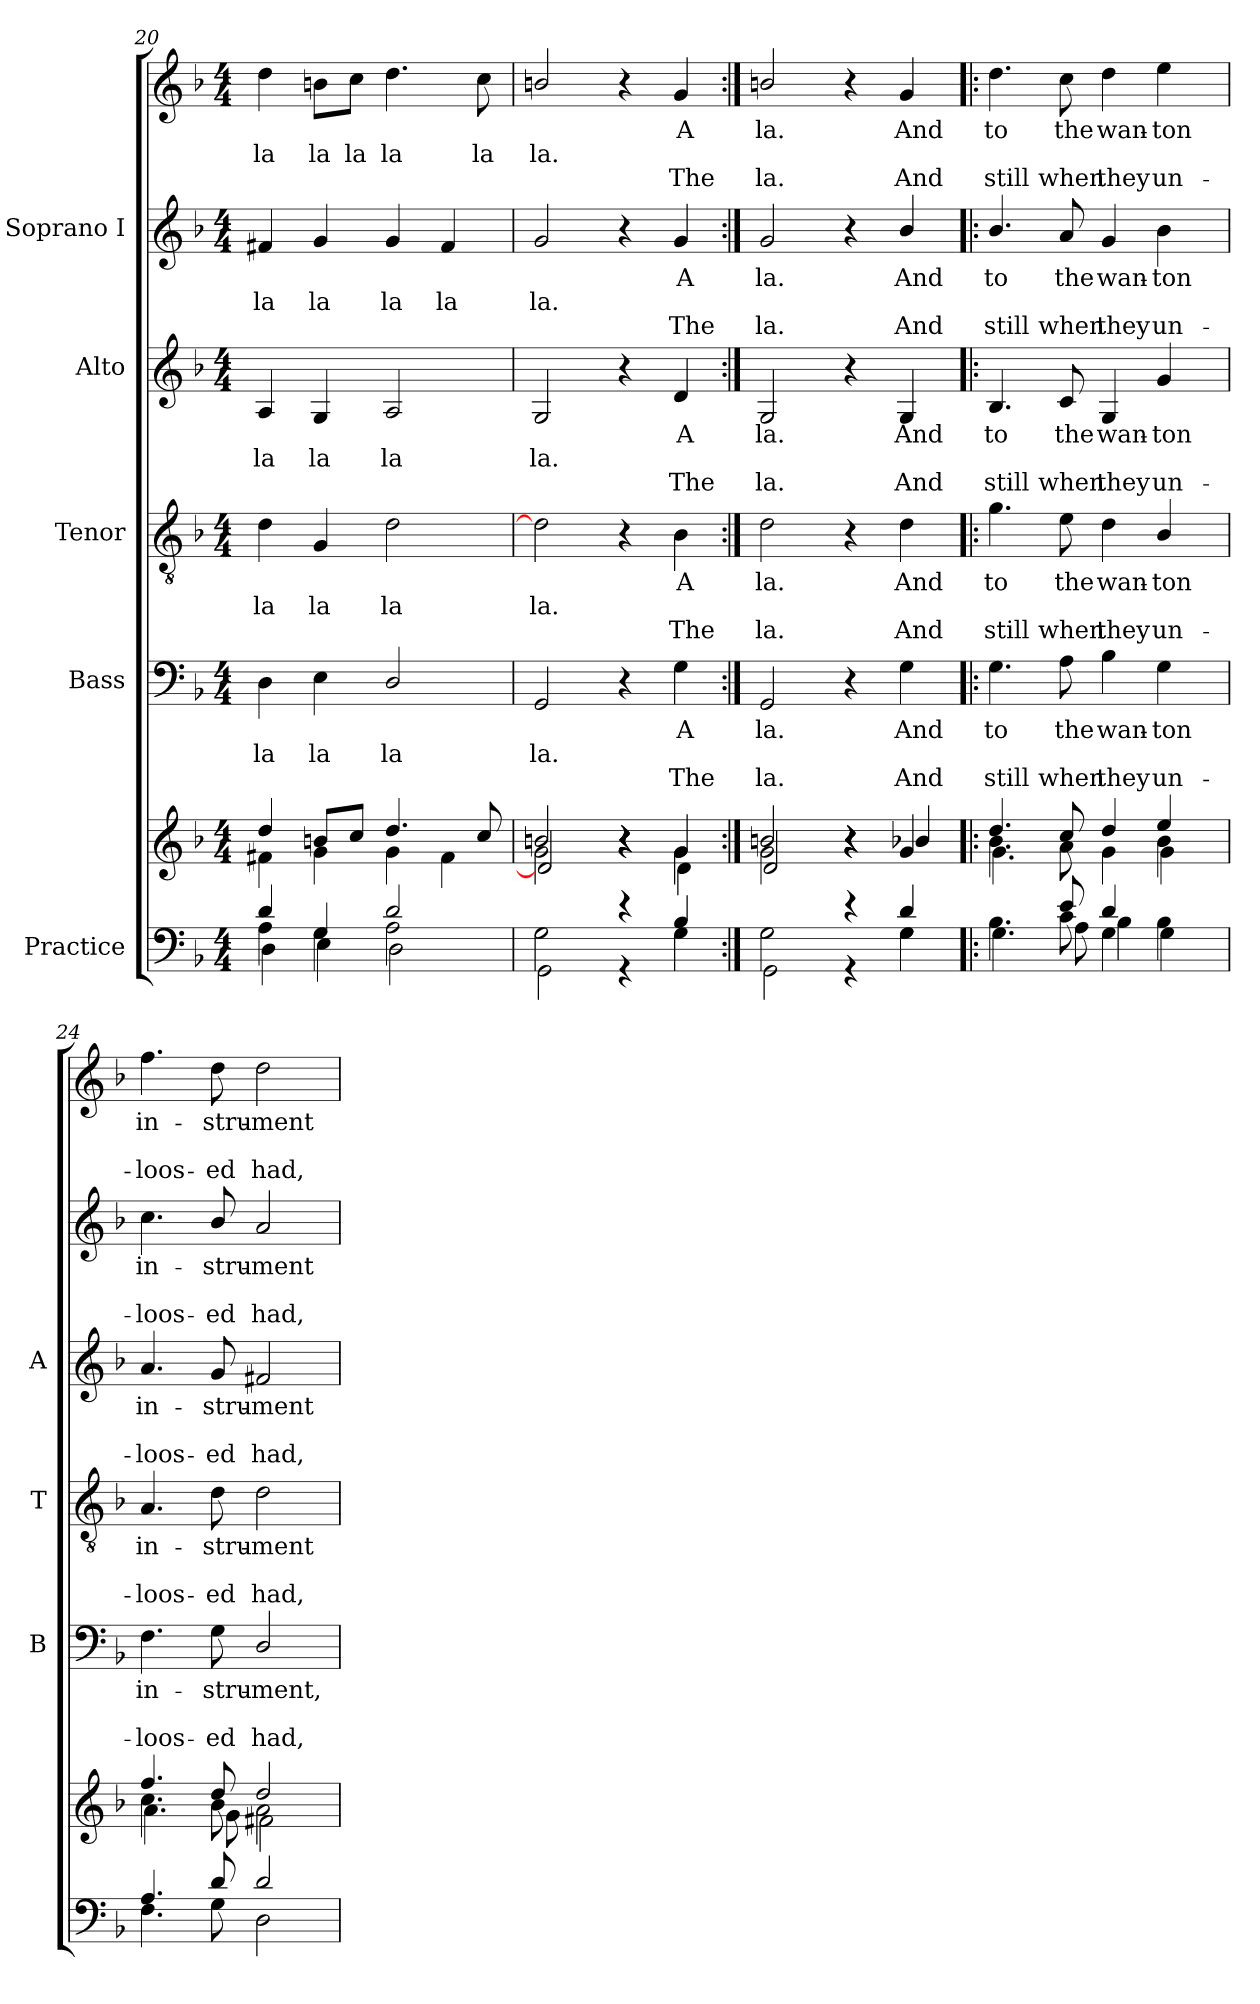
**kern	**kern	**kern	**text	**text	**text	**kern	**text	**text	**text	**kern	**text	**text	**text	**kern	**text	**text	**text	**kern	**text	**text	**text
*part5	*part5	*part4	*part4	*part4	*part4	*part3	*part3	*part3	*part3	*part2	*part2	*part2	*part2	*part1	*part1	*part1	*part1	*part1	*part1	*part1	*part1
*staff7	*staff6	*staff5	*staff5	*staff5	*staff5	*staff4	*staff4	*staff4	*staff4	*staff3	*staff3	*staff3	*staff3	*staff2	*staff2	*staff2	*staff2	*staff1	*staff1	*staff1	*staff1
*I"Practice	*	*I"Bass	*	*	*	*I"Tenor	*	*	*	*I"Alto	*	*	*	*I"Soprano I	*	*	*	*	*	*	*
*	*	*I'B	*	*	*	*I'T	*	*	*	*I'A	*	*	*	*	*	*	*	*	*	*	*
!!LO:LB:g=z
*clefF4	*clefG2	*clefF4	*	*	*	*clefGv2	*	*	*	*clefG2	*	*	*	*clefG2	*	*	*	*clefG2	*	*	*
*k[b-]	*k[b-]	*k[b-]	*	*	*	*k[b-]	*	*	*	*k[b-]	*	*	*	*k[b-]	*	*	*	*k[b-]	*	*	*
*F:	*F:	*F:	*	*	*	*F:	*	*	*	*F:	*	*	*	*F:	*	*	*	*F:	*	*	*
*M4/4	*M4/4	*M4/4	*	*	*	*M4/4	*	*	*	*M4/4	*	*	*	*M4/4	*	*	*	*M4/4	*	*	*
=20	=20	=20	=20	=20	=20	=20	=20	=20	=20	=20	=20	=20	=20	=20	=20	=20	=20	=20	=20	=20	=20
*^	*^	*	*	*	*	*	*	*	*	*	*	*	*	*	*	*	*	*	*	*	*
*	*^	*	*	*	*	*	*	*	*	*	*	*	*	*	*	*	*	*	*	*	*	*	*
!	!	!	!	!	!	!	!LO:LY:b	!	!	!	!LO:LY:b	!	!	!	!LO:LY:b	!	!	!	!LO:LY:b	!	!	!	!LO:LY:b	!
4A\	4d/	4D\	4dd/	4f#X	4D	.	la	.	4d	.	la	.	4A	.	la	.	4f#X	.	la	.	4dd	.	la	.
!	!	!	!	!	!	!	!LO:LY:b	!	!	!	!LO:LY:b	!	!	!	!LO:LY:b	!	!	!	!LO:LY:b	!	!	!	!LO:LY:b	!
4G\	4G/	4E\	8bn/L	4g\	4E	.	la	.	4G	.	la	.	4G	.	la	.	4g	.	la	.	8bn\L	.	la	.
!	!	!	!	!	!	!	!	!	!	!	!	!	!	!	!	!	!	!	!	!	!	!	!LO:LY:b	!
.	.	.	8cc/J	.	.	.	.	.	.	.	.	.	.	.	.	.	.	.	.	.	8cc\J	.	la	.
!	!	!	!	!	!	!	!LO:LY:b	!	!	!	!LO:LY:b	!	!	!	!LO:LY:b	!	!	!	!LO:LY:b	!	!	!	!LO:LY:b	!
2A\	2d/	2D\	4.dd/	4g\	2D/	.	la	.	2d	.	la	.	2A	.	la	.	4g	.	la	.	4.dd	.	la	.
!	!	!	!	!	!	!	!	!	!	!	!	!	!	!	!	!	!	!	!LO:LY:b	!	!	!	!	!
.	.	.	.	4f#\	.	.	.	.	.	.	.	.	.	.	.	.	4f#	.	la	.	.	.	.	.
!	!	!	!	!	!	!	!	!	!	!	!	!	!	!	!	!	!	!	!	!	!	!	!LO:LY:b	!
.	.	.	8cc/	.	.	.	.	.	.	.	.	.	.	.	.	.	.	.	.	.	8cc	.	la	.
=21	=21	=21	=21	=21	=21	=21	=21	=21	=21	=21	=21	=21	=21	=21	=21	=21	=21	=21	=21	=21	=21	=21	=21	=21
*	*	*	*^	*^	*	*	*	*	*	*	*	*	*	*	*	*	*	*	*	*	*	*	*	*
!	!	!	!	!	!	!	!	!	!LO:LY:b	!	!	!	!LO:LY:b	!	!	!	!LO:LY:b	!	!	!	!LO:LY:b	!	!	!	!LO:LY:b	!
2G\	2ryy	2GG\	2bn/	2g	2ryy	2d/]	2GG	.	la.	.	2d]	.	la.	.	2G	.	la.	.	2g	.	la.	.	2bn/	.	la.	.
2ryy	4r	4r	4r	4r	4r	2ryy	4r	.	.	.	4r	.	.	.	4r	.	.	.	4r	.	.	.	4r	.	.	.
!	!	!	!	!	!	!	!	!LO:LY:b	!	!LO:LY:b	!	!LO:LY:b	!	!LO:LY:b	!	!LO:LY:b	!	!LO:LY:b	!	!LO:LY:b	!	!LO:LY:b	!	!LO:LY:b	!	!LO:LY:b
.	4B-/	4G\	4g/	4g	4d\	.	4G	A	.	The	4B-	A	.	The	4d	A	.	The	4g	A	.	The	4g	A	.	The
=22:|!	=22:|!	=22:|!	=22:|!	=22:|!	=22:|!	=22:|!	=22:|!	=22:|!	=22:|!	=22:|!	=22:|!	=22:|!	=22:|!	=22:|!	=22:|!	=22:|!	=22:|!	=22:|!	=22:|!	=22:|!	=22:|!	=22:|!	=22:|!	=22:|!	=22:|!	=22:|!
!	!	!	!	!	!	!	!	!LO:LY:b	!	!LO:LY:b	!	!LO:LY:b	!	!LO:LY:b	!	!LO:LY:b	!	!LO:LY:b	!	!LO:LY:b	!	!LO:LY:b	!	!LO:LY:b	!	!LO:LY:b
2G\	2ryy	2GG\	2bn/	2g	2ryy	2d/	2GG	la.	.	la.	2d	la.	.	la.	2G	la.	.	la.	2g	la.	.	la.	2bn/	la.	.	la.
4ryy	4r	4r	4r	4r	4r	2ryy	4r	.	.	.	4r	.	.	.	4r	.	.	.	4r	.	.	.	4r	.	.	.
!	!	!	!	!	!	!	!	!LO:LY:b	!	!LO:LY:b	!	!LO:LY:b	!	!LO:LY:b	!	!LO:LY:b	!	!LO:LY:b	!	!LO:LY:b	!	!LO:LY:b	!	!LO:LY:b	!	!LO:LY:b
4G\	4d/	4G\	4g/	4b-/	4ryy	.	4G	And	.	And	4d	And	.	And	4G	And	.	And	4b-/	And	.	And	4g	And	.	And
=23!|:	=23!|:	=23!|:	=23!|:	=23!|:	=23!|:	=23!|:	=23!|:	=23!|:	=23!|:	=23!|:	=23!|:	=23!|:	=23!|:	=23!|:	=23!|:	=23!|:	=23!|:	=23!|:	=23!|:	=23!|:	=23!|:	=23!|:	=23!|:	=23!|:	=23!|:	=23!|:
!	!	!	!	!	!	!	!	!LO:LY:b	!	!LO:LY:b	!	!LO:LY:b	!	!LO:LY:b	!	!LO:LY:b	!	!LO:LY:b	!	!LO:LY:b	!	!LO:LY:b	!	!LO:LY:b	!	!LO:LY:b
4.B-\	4.ryy	4.G\	4.dd/	4.b-\	2.ryy	4.g\	4.G	to	.	still	4.g	to	.	still	4.B-	to	.	still	4.b-/	-to	.	still	4.dd	to	.	still
!	!	!	!	!	!	!	!	!LO:LY:b	!	!LO:LY:b	!	!LO:LY:b	!	!LO:LY:b	!	!LO:LY:b	!	!LO:LY:b	!	!LO:LY:b	!	!LO:LY:b	!	!LO:LY:b	!	!LO:LY:b
8c\	8e/	8A\	8cc/	8a\	.	2ryy	8A	the	.	when	8e	the	.	when	8c	the	.	when	8a	the	.	when	8cc	the	.	when
!	!	!	!	!	!	!	!	!LO:LY:b	!	!LO:LY:b	!	!LO:LY:b	!	!LO:LY:b	!	!LO:LY:b	!	!LO:LY:b	!	!LO:LY:b	!	!LO:LY:b	!	!LO:LY:b	!	!LO:LY:b
4G\	4d/	4B-\	4dd/	4g\	.	.	4B-	wan-	.	-they	4d	wan-	.	-they	4G	wan-	.	-they	4g	wan-	.	-they	4dd	wan-	.	-they
!	!	!	!	!	!	!	!	!LO:LY:b	!	!LO:LY:b	!	!LO:LY:b	!	!LO:LY:b	!	!LO:LY:b	!	!LO:LY:b	!	!LO:LY:b	!	!LO:LY:b	!	!LO:LY:b	!	!LO:LY:b
4ryy	4B-\	4G\	4ee/	4b-	4g\	.	4G	ton	.	un-	4B-/	ton	.	un-	4g	ton	.	un-	4b-	ton	.	un-	4ee	ton	.	un-
.	.	.	.	.	.	8ryy	.	.	.	.	.	.	.	.	.	.	.	.	.	.	.	.	.	.	.	.
*	*v	*v	*	*	*	*	*	*	*	*	*	*	*	*	*	*	*	*	*	*	*	*	*	*	*	*
=24	=24	=24	=24	=24	=24	=24	=24	=24	=24	=24	=24	=24	=24	=24	=24	=24	=24	=24	=24	=24	=24	=24	=24	=24	=24
!	!	!	!	!	!	!	!LO:LY:b	!	!LO:LY:b	!	!LO:LY:b	!	!LO:LY:b	!	!LO:LY:b	!	!LO:LY:b	!	!LO:LY:b	!	!LO:LY:b	!	!LO:LY:b	!	!LO:LY:b
*	*	*	*	*v	*v	*	*	*	*	*	*	*	*	*	*	*	*	*	*	*	*	*	*	*	*
4.A/	4.F\	4.ff/	4.cc	4.a\	4.F	-in-	.	-loos-	4.A	-in-	.	-loos-	4.a	-in-	.	-loos-	4.cc	in-	.	-loos-	4.ff	-in-	.	-loos-
!	!	!	!	!	!	!LO:LY:b	!	!LO:LY:b	!	!LO:LY:b	!	!LO:LY:b	!	!LO:LY:b	!	!LO:LY:b	!	!LO:LY:b	!	!LO:LY:b	!	!LO:LY:b	!	!LO:LY:b
8d/	8G\	8dd/	8b-\	8g\	8G	-stru-	.	-ed	8d	-stru-	.	-ed	8g	-stru-	.	-ed	8b-/	-stru-	.	-ed	8dd	-stru-	.	-ed
!	!	!	!	!	!	!LO:LY:b	!	!LO:LY:b	!	!LO:LY:b	!	!LO:LY:b	!	!LO:LY:b	!	!LO:LY:b	!	!LO:LY:b	!	!LO:LY:b	!	!LO:LY:b	!	!LO:LY:b
2d/	2D\	2dd/	2a	2f#X\	2D/	ment,	.	had,	2d	ment	.	had,	2f#X	ment	.	had,	2a	ment	.	had,	2dd	ment	.	had,
*v	*v	*	*	*	*	*	*	*	*	*	*	*	*	*	*	*	*	*	*	*	*	*	*	*
*	*v	*v	*v	*	*	*	*	*	*	*	*	*	*	*	*	*	*	*	*	*	*	*	*
=	=	=	=	=	=	=	=	=	=	=	=	=	=	=	=	=	=	=	=	=	=
*-	*-	*-	*-	*-	*-	*-	*-	*-	*-	*-	*-	*-	*-	*-	*-	*-	*-	*-	*-	*-	*-
